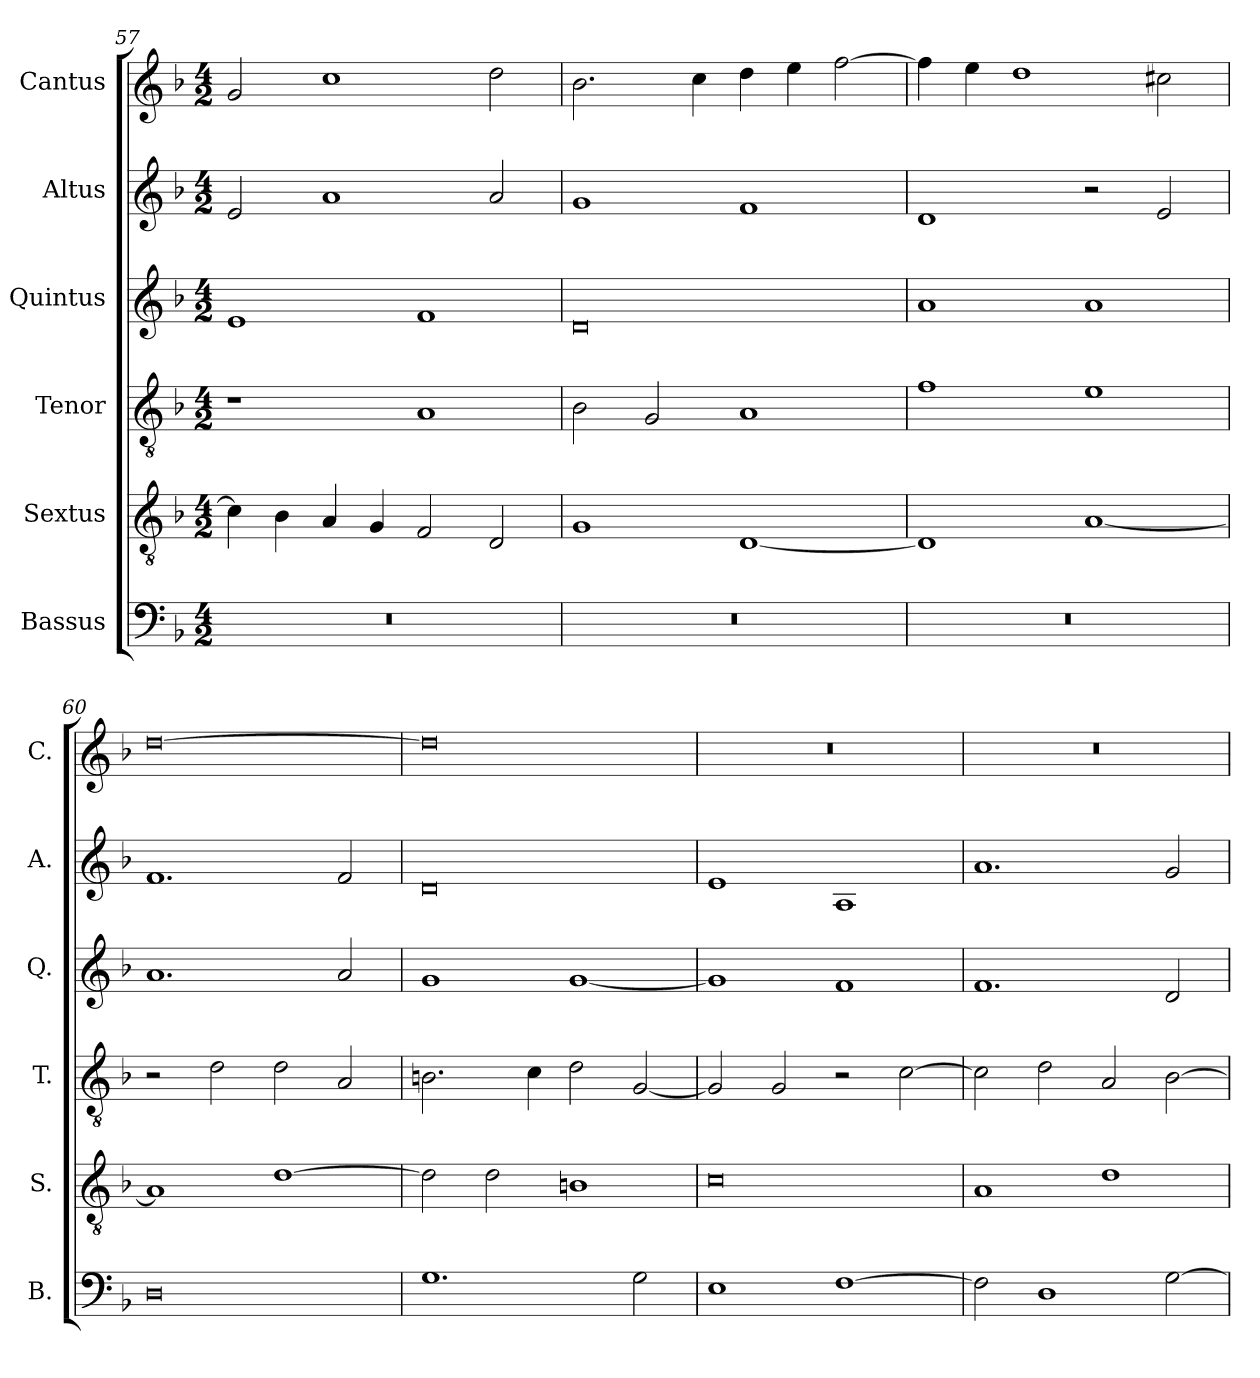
**kern	**kern	**kern	**kern	**kern	**kern
*part6	*part5	*part4	*part3	*part2	*part1
*staff6	*staff5	*staff4	*staff3	*staff2	*staff1
*I"Bassus	*I"Sextus	*I"Tenor	*I"Quintus	*I"Altus	*I"Cantus
*I'B.	*I'S.	*I'T.	*I'Q.	*I'A.	*I'C.
*clefF4	*clefGv2	*clefGv2	*clefG2	*clefG2	*clefG2
*k[b-]	*k[b-]	*k[b-]	*k[b-]	*k[b-]	*k[b-]
*M4/2	*M4/2	*M4/2	*M4/2	*M4/2	*M4/2
=57	=57	=57	=57	=57	=57
0r	4c\]	1r	1e	2e/	2g/
.	4B-\	.	.	.	.
.	4A/	.	.	1a	1cc
.	4G/	.	.	.	.
.	2F/	1A	1f	.	.
.	2D/	.	.	2a/	2dd\
=58	=58	=58	=58	=58	=58
0r	1G	2B-\	0d	1g	2.b-\
.	.	2G/	.	.	.
.	.	.	.	.	4cc\
.	[1D	1A	.	1f	4dd\
.	.	.	.	.	4ee\
.	.	.	.	.	[2ff\
=59	=59	=59	=59	=59	=59
0r	1D]	1f	1a	1d	4ff\]
.	.	.	.	.	4ee\
.	.	.	.	.	1dd
.	[1A	1e	1a	2r	.
.	.	.	.	2e/	2cc#X\
!!LO:LB:g=z
=60	=60	=60	=60	=60	=60
0D	1A]	2r	1.a	1.f	[0dd
.	.	2d\	.	.	.
.	[1d	2d\	.	.	.
.	.	2A/	2a/	2f/	.
=61	=61	=61	=61	=61	=61
1.G	2d\]	2.Bn\	1g	0d	0dd]
.	2d\	.	.	.	.
.	.	4c\	.	.	.
.	1Bn	2d\	[1g	.	.
2G\	.	[2G/	.	.	.
=62	=62	=62	=62	=62	=62
1E	0c	2G/]	1g]	1e	0r
.	.	2G/	.	.	.
[1F	.	2r	1f	1A	.
.	.	[2c\	.	.	.
=63	=63	=63	=63	=63	=63
2F\]	1A	2c\]	1.f	1.a	0r
1D	.	2d\	.	.	.
.	1d	2A/	.	.	.
[2G\	.	[2B-\	2d/	2g/	.
=	=	=	=	=	=
*-	*-	*-	*-	*-	*-
